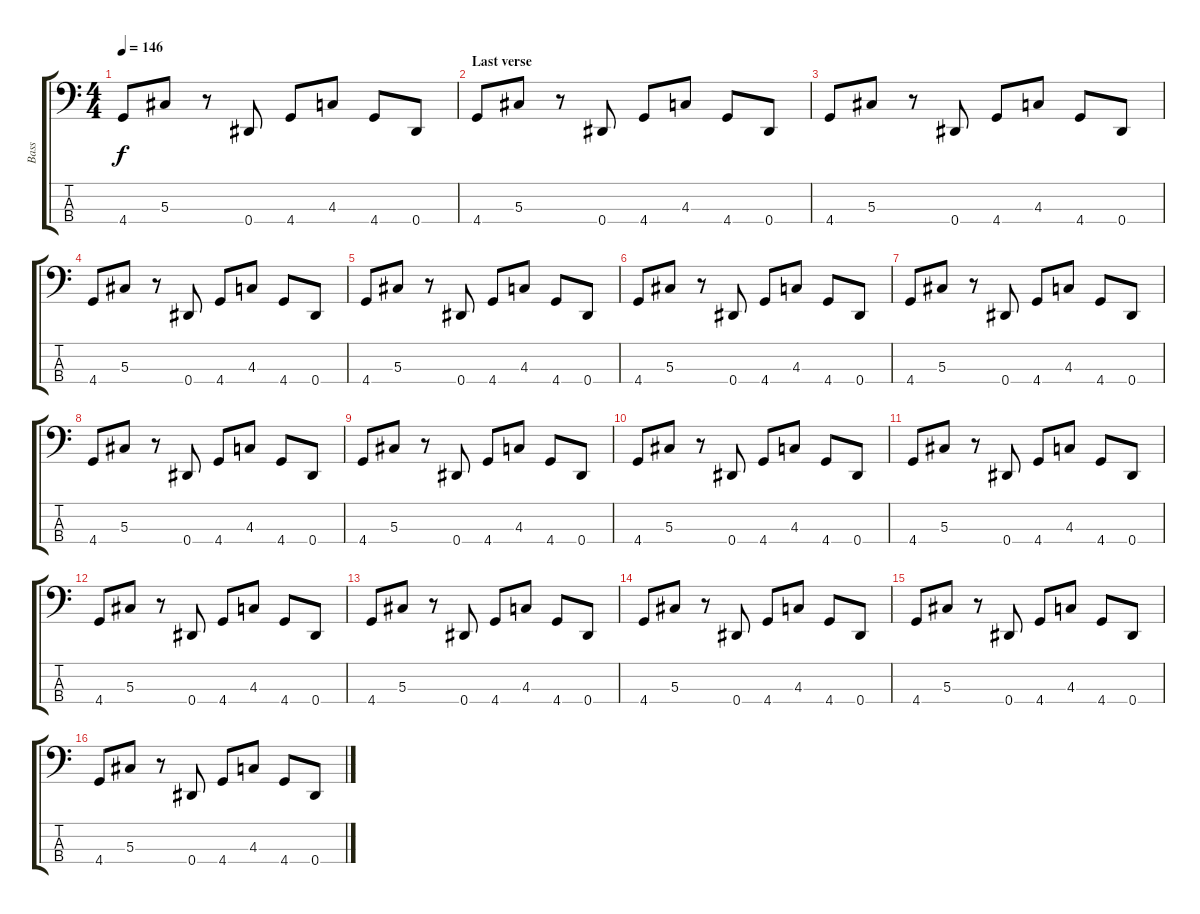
\track ("Bass" "Bass") {instrument electricbasspick}
\staff {score tabs}
\tuning (Gb2 Db2 Ab1 Eb1) {hide}
\ts (4 4)
\tempo 146
\clef f4
\ks c
4.4.8{dy f} 5.3.8 r.8 0.4.8 4.4.8 4.3.8 4.4.8 0.4.8 |
\section ("" "Last verse")
4.4.8 5.3.8 r.8 0.4.8 4.4.8 4.3.8 4.4.8 0.4.8 |
4.4.8 5.3.8 r.8 0.4.8 4.4.8 4.3.8 4.4.8 0.4.8 |
4.4.8 5.3.8 r.8 0.4.8 4.4.8 4.3.8 4.4.8 0.4.8 |
4.4.8 5.3.8 r.8 0.4.8 4.4.8 4.3.8 4.4.8 0.4.8 |
4.4.8 5.3.8 r.8 0.4.8 4.4.8 4.3.8 4.4.8 0.4.8 |
4.4.8 5.3.8 r.8 0.4.8 4.4.8 4.3.8 4.4.8 0.4.8 |
4.4.8 5.3.8 r.8 0.4.8 4.4.8 4.3.8 4.4.8 0.4.8 |
4.4.8 5.3.8 r.8 0.4.8 4.4.8 4.3.8 4.4.8 0.4.8 |
4.4.8 5.3.8 r.8 0.4.8 4.4.8 4.3.8 4.4.8 0.4.8 |
4.4.8 5.3.8 r.8 0.4.8 4.4.8 4.3.8 4.4.8 0.4.8 |
4.4.8 5.3.8 r.8 0.4.8 4.4.8 4.3.8 4.4.8 0.4.8 |
4.4.8 5.3.8 r.8 0.4.8 4.4.8 4.3.8 4.4.8 0.4.8 |
4.4.8 5.3.8 r.8 0.4.8 4.4.8 4.3.8 4.4.8 0.4.8 |
4.4.8 5.3.8 r.8 0.4.8 4.4.8 4.3.8 4.4.8 0.4.8 |
4.4.8 5.3.8 r.8 0.4.8 4.4.8 4.3.8 4.4.8 0.4.8
